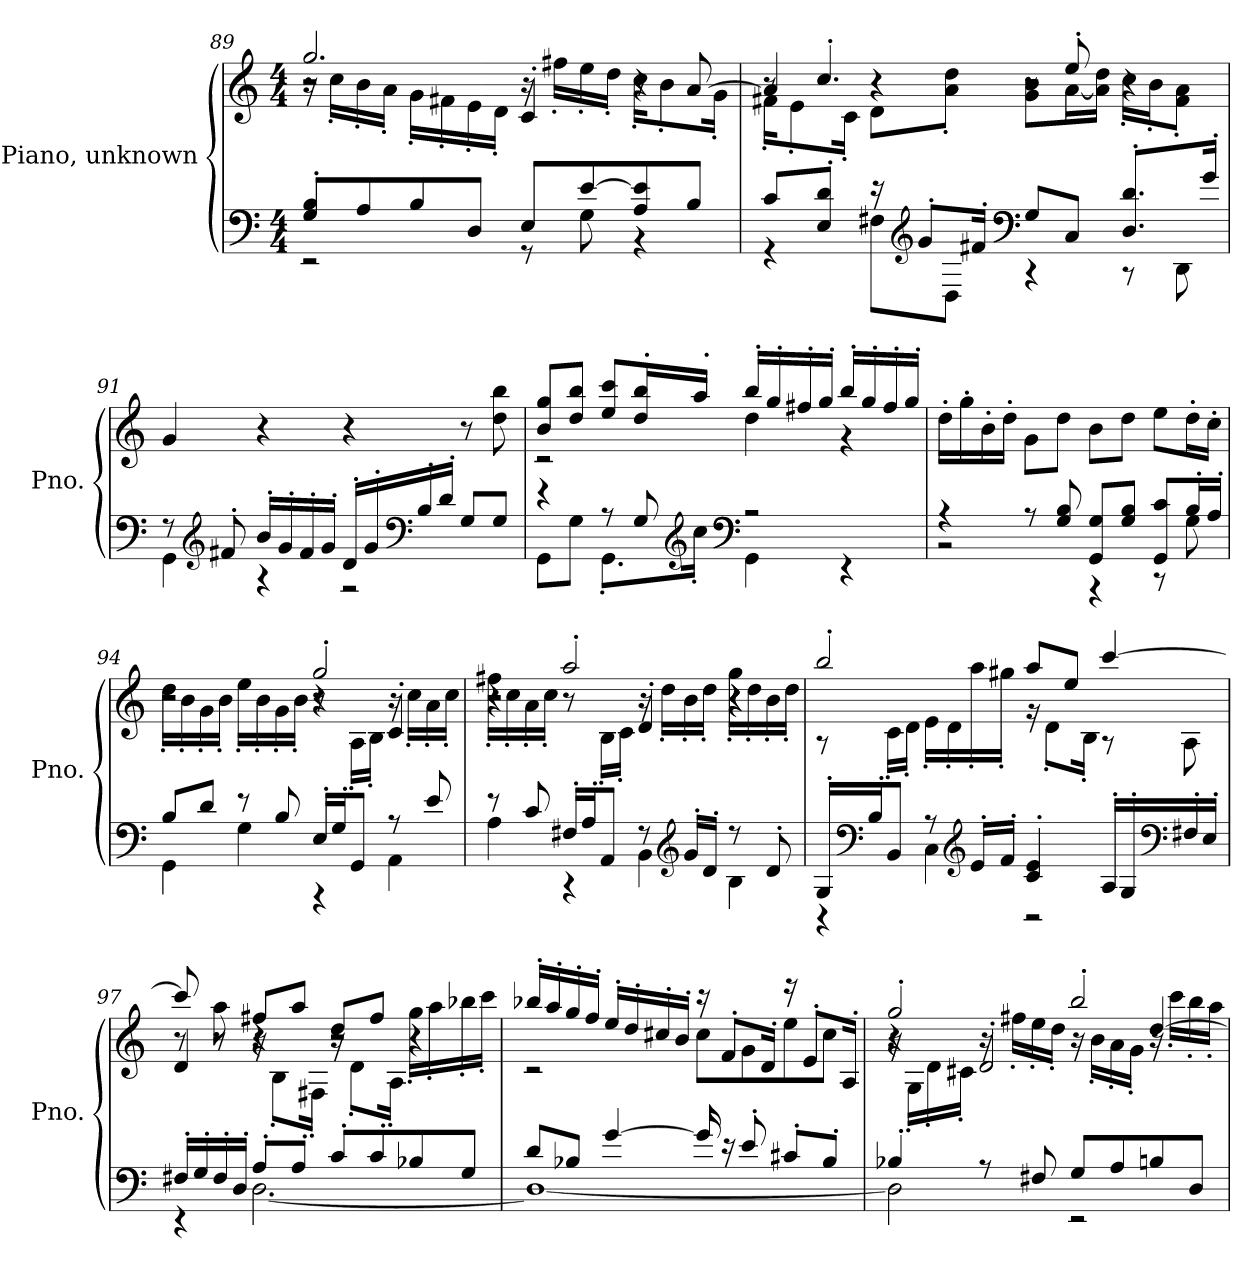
**kern	**kern
*part1	*part1
*staff2	*staff1
*I"Piano, unknown	*
*I'Pno.	*
*clefF4	*clefG2
*k[]	*k[]
*M4/4	*M4/4
=89	=89
*^	*^
*	*	*	*^
8G/' 8B/'L	2r	2.gg/	16r	2r
.	.	.	16cc'\LL	.
8A/	.	.	16b'\	.
.	.	.	16a'\JJ	.
8B/	.	.	16g'\LL	.
.	.	.	16f#X'\	.
8D/J	.	.	16e'\	.
.	.	.	16d'\JJ	.
8E/L	8r	.	16r	4c'/
.	.	.	16ff#X'\LL	.
[8e/	8G\	.	16ee'\	.
.	.	.	16dd'\JJ	.
8A/ 8e/]	4r	4r	16cc'\KL	8r
.	.	.	8b'\	.
8B/J	.	.	.	[8a/
.	.	.	16g'\Jk	.
!!LO:PB:g=z	!!	!!
=90	=90	=90	=90	=90
8c/L	4r	8r	16f#X'\KL	4a/]
.	.	.	8e'\	.
8E/' 8d/'J	.	4.cc'/	.	.
.	.	.	16c'\Jk	.
16r	8F#X\L	.	8d\L	4r
*clefG2	*	*	*	*
8g'/L	.	.	.	.
.	8D\J	.	8a\' 8dd\'J	.
16f#X'/Jk	.	.	.	.
*clefF4	*	*	*	*
8G/L	4r	8r	8g\ 8b\L	2r
8C/J	.	8ee'/	[16a\L	.
.	.	.	16a\] 16dd\JJ	.
8.D/' 8.d/'L	8r	4r	16cc'\LL	.
.	.	.	16b'\J	.
.	8DD\	.	8f#\' 8a\'J	.
16g'/Jk	.	.	.	.
*	*	*v	*v	*v
=91	=91	=91
8r	4GG\	4g/
*clefG2	*	*
8f#X'/	.	.
16b'/LL	4r	4r
16g'/	.	.
16f#'/	.	.
16g'/JJ	.	.
16d'/LL	2r	4r
16g'/	.	.
*clefF4	*	*
16B'/	.	.
16d'/JJ	.	.
8G/L	.	8r
8G/J	.	8dd\ 8bb\
!!LO:LB:g=z
=92	=92	=92
*	*	*^
4r	8GG\L	8b/ 8gg/L	2r
.	8G\J	8dd/ 8bb/J	.
8r	8.GG'\L	8ee/ 8ccc/L	.
8G/	.	16dd/' 16bb/'L	.
*clefG2	*	*	*
.	16cc'\Jk	16aa'/JJ	.
*clefF4	*	*	*
2r	4GG\	16bb'/LL	4dd\
.	.	16gg'/	.
.	.	16ff#X'/	.
.	.	16gg'/JJ	.
.	4r	16bb'/LL	4r
.	.	16gg'/	.
.	.	16ff#'/	.
.	.	16gg'/JJ	.
*	*	*v	*v
=93	=93	=93
4r	2r	16dd'\LL
.	.	16gg'\
.	.	16b'\
.	.	16dd'\JJ
8r	.	8g\L
8G/ 8B/	.	8dd\J
8GG/ 8G/L	4r	8b\L
8G/ 8B/J	.	8dd\J
8GG/ 8c/L	8r	8ee\L
16B'/L	8G\	16dd'\L
16A'/JJ	.	16cc'\JJ
!!LO:LB:g=z
=94	=94	=94
*	*	*^
*	*	*	*^
8B/L	4GG\	2r	16dd'\LL	2r
.	.	.	16b'\	.
8d/J	.	.	16g'\	.
.	.	.	16b'\JJ	.
8r	4G\	.	16ee'\LL	.
.	.	.	16b'\	.
8B/	.	.	16g'\	.
.	.	.	16b'\JJ	.
16E'/LL	4r	2gg'/	8r	4r
16G'/J	.	.	.	.
8GG/J	.	.	16A'\LL	.
.	.	.	16B'\JJ	.
8r	4AA\	.	16r	4c'/
.	.	.	16cc'\LL	.
8e/	.	.	16a'\	.
.	.	.	16cc'\JJ	.
=95	=95	=95	=95	=95
8r	4A\	4r	16ff#X'\LL	2r
.	.	.	16cc'\	.
8c/	.	.	16a'\	.
.	.	.	16cc'\JJ	.
16F#X'/LL	4r	2aa'/	8r	.
16A'/J	.	.	.	.
8AA/J	.	.	16B'\LL	.
.	.	.	16c'\JJ	.
8r	4BB\	.	16r	4d'/
.	.	.	16dd'\LL	.
*clefG2	*	*	*	*
16g'/LL	.	.	16b'\	.
16d'/JJ	.	.	16dd'\JJ	.
8r	4B\	4r	16gg'\LL	4r
.	.	.	16dd'\	.
8d'/	.	.	16b'\	.
.	.	.	16dd'\JJ	.
*	*	*	*v	*v
!!LO:LB:g=z
=96	=96	=96	=96
16G'/LL	4r	2bb'/	8r
*clefF4	*	*	*
16B'/J	.	.	.
8BB/J	.	.	16c'\LL
.	.	.	16d'\JJ
8r	4C\	.	16e'\LL
.	.	.	16d'\
*clefG2	*	*	*
16e'/LL	.	.	16aa'\
16f'/JJ	.	.	16gg#X'\JJ
4c/' 4e/'	2r	8aa/L	16r
.	.	.	8d'\L
.	.	8ee/J	.
.	.	.	16B'\Jk
16A'/LL	.	[4ccc/	8r
16G'/	.	.	.
*clefF4	*	*	*
16F#X'/	.	.	8A\
16E'/JJ	.	.	.
=97	=97	=97	=97
*	*	*	*^
16F#X'/LL	4r	8ccc/]	8r	4d/
16G'/	.	.	.	.
16F#'/	.	8r	8aa\	.
16D'/JJ	.	.	.	.
8A'/L	[2.D\	8ff#X/L	16r	4r
.	.	.	8B'\L	.
8A'/J	.	8aa/J	.	.
.	.	.	16F#X'\Jk	.
8c'/L	.	8dd/L	16r	2r
.	.	.	8d'\L	.
8c'/	.	8ff#/J	.	.
.	.	.	16A'\Jk	.
8B-X/	.	4r	16gg'\LL	.
.	.	.	16aa'\	.
8G/J	.	.	16bb-X'\	.
.	.	.	16ccc'\JJ	.
*	*	*	*v	*v
!!LO:LB:g=z
=98	=98	=98	=98
8d/L	1D_	16bb-X'/LL	2r
.	.	16aa'/	.
8B-X/J	.	16gg'/	.
.	.	16ff'/JJ	.
[4g/	.	16ee'/LL	.
.	.	16dd'/	.
.	.	16cc#X'/	.
.	.	16b'/JJ	.
16g/]	.	16r	8cc#\L
16r	.	8f'/L	.
8e'/	.	.	8g\
.	.	16d'/Jk	.
8c#X'/L	.	16r	8ee\
.	.	8e'/L	.
8B-'/J	.	.	8cc#\J
.	.	16A'/Jk	.
=99	=99	=99	=99
*	*	*	*^
4B-X'/	2D\]	2gg'/	16r	4r
.	.	.	16G'\LL	.
.	.	.	16d'\	.
.	.	.	16c#X'\JJ	.
8r	.	.	16r	2d'/
.	.	.	16ff#X'\LL	.
8F#X/	.	.	16ee'\	.
.	.	.	16dd'\JJ	.
8G/L	2r	2bb'/	16r	.
.	.	.	16b'\LL	.
8A/	.	.	16a'\	.
.	.	.	16g'\JJ	.
8Bn/	.	.	16r	[4dd/
.	.	.	16ccc'\LL	.
8D/J	.	.	16bb'\	.
.	.	.	16aa'\JJ	.
*v	*v	*	*	*
*	*v	*v	*v
=	=
*-	*-
